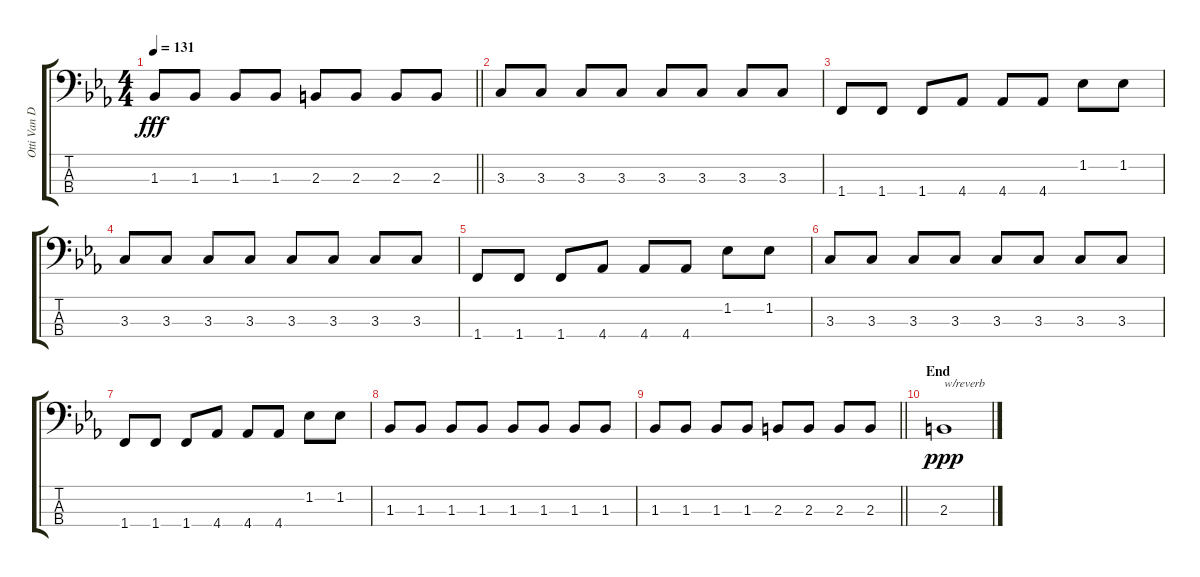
\track ("Otti Van Der Werf (Bass)" "Otti Van D") {instrument synthbass2}
\staff {score tabs}
\tuning (G2 D2 A1 E1) {hide}
\ts (4 4)
\tempo 131
\clef f4
\barLineRight lightlight
\ks cminor
1.3.8{dy fff} 1.3.8 1.3.8 1.3.8 2.3.8 2.3.8 2.3.8 2.3.8 |
3.3.8 3.3.8 3.3.8 3.3.8 3.3.8 3.3.8 3.3.8 3.3.8 |
1.4.8 1.4.8 1.4.8 4.4.8 4.4.8 4.4.8 1.2.8 1.2.8 |
3.3.8 3.3.8 3.3.8 3.3.8 3.3.8 3.3.8 3.3.8 3.3.8 |
1.4.8 1.4.8 1.4.8 4.4.8 4.4.8 4.4.8 1.2.8 1.2.8 |
3.3.8 3.3.8 3.3.8 3.3.8 3.3.8 3.3.8 3.3.8 3.3.8 |
1.4.8 1.4.8 1.4.8 4.4.8 4.4.8 4.4.8 1.2.8 1.2.8 |
1.3.8 1.3.8 1.3.8 1.3.8 1.3.8 1.3.8 1.3.8 1.3.8 |
\barLineRight lightlight
1.3.8 1.3.8 1.3.8 1.3.8 2.3.8 2.3.8 2.3.8 2.3.8 |
\section ("" "End")
2.3.1{txt "w/reverb" dy ppp volume 0}
